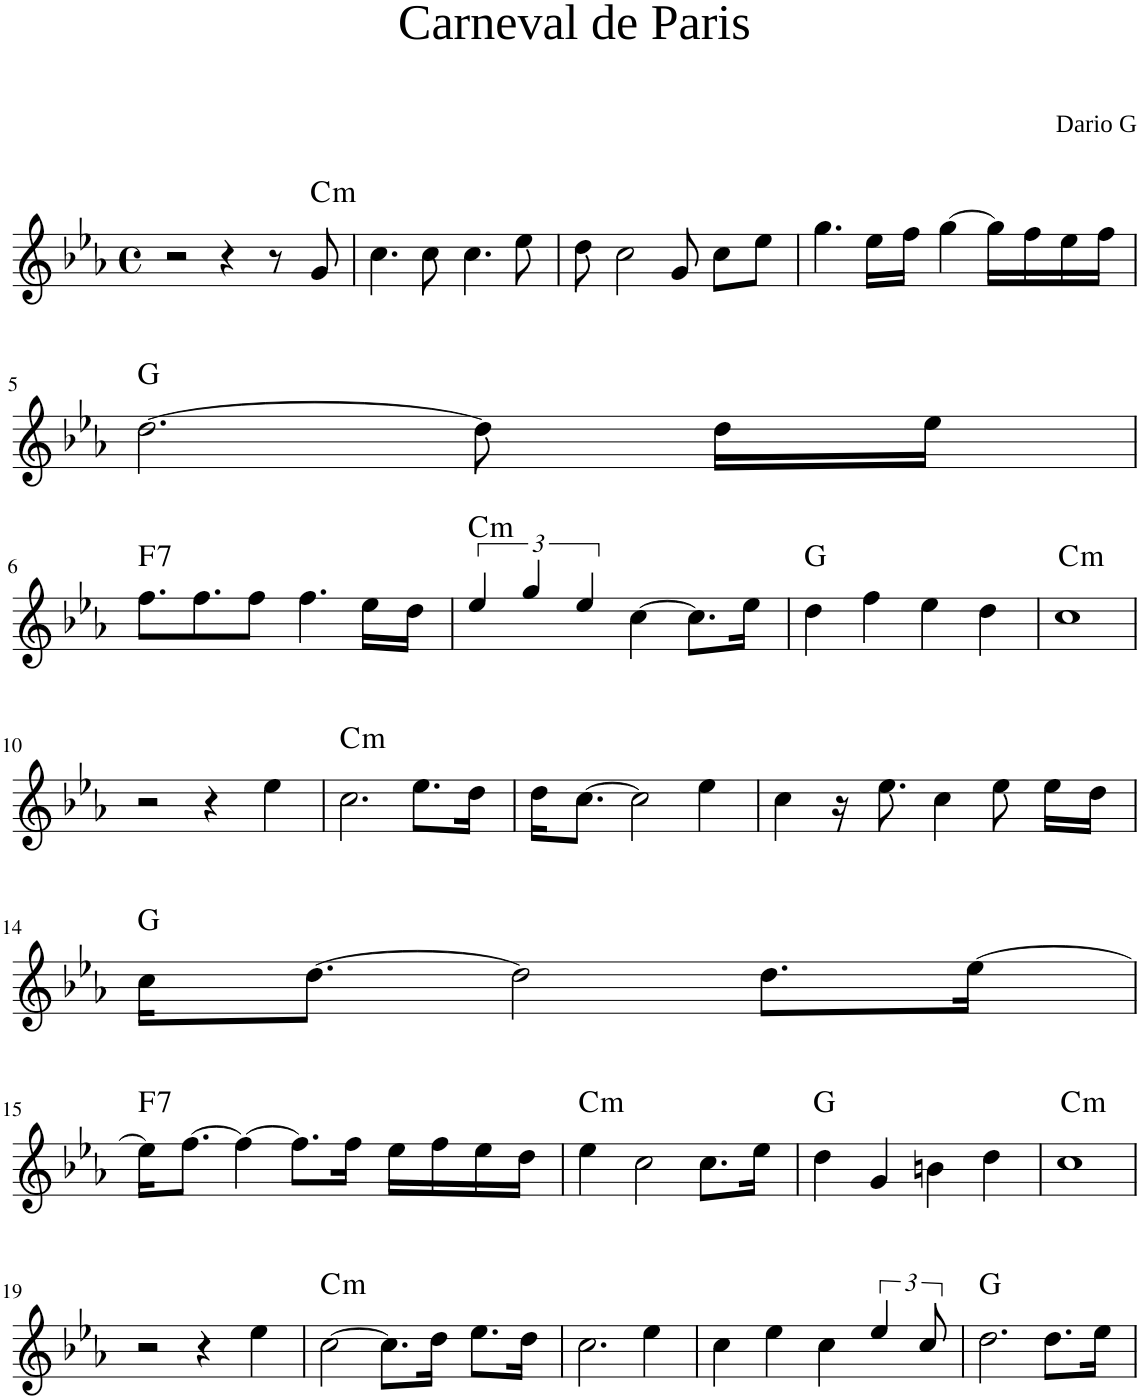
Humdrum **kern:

**kern	**harte
*part1	*part1
*staff1	*
*I"Piano	*
*I'Pno	*
*clefG2	*
*k[b-e-a-]	*
*M4/4	*
*met(c)	*
=1	=1
2r	.
4r	.
8r	.
!	!LO:H:kt=m
8g/	C:min
=2	=2
4.cc\	.
8cc\	.
4.cc\	.
8ee-\	.
=3	=3
8dd\	.
2cc\	.
8g/	.
8cc\L	.
8ee-\J	.
=4	=4
4.gg\	.
16ee-\LL	.
16ff\JJ	.
[4gg\	.
16gg\LL]	.
16ff\	.
16ee-\	.
16ff\JJ	.
!!LO:LB:g=z
=5	=5
[2.dd\	G:maj
8dd\]	.
16dd\LL	.
16ee-\JJ	.
!!LO:LB:g=z
=6	=6
!	!LO:H:kt=7
8.ff\L	F:7
8.ff\	.
8ff\J	.
4.ff\	.
16ee-\LL	.
16dd\JJ	.
=7	=7
!	!LO:H:kt=m
6ee-/	C:min
6gg/	.
6ee-/	.
[4cc\	.
8.cc\L]	.
16ee-\Jk	.
=8	=8
4dd\	G:maj
4ff\	.
4ee-\	.
4dd\	.
=9	=9
!	!LO:H:kt=m
1cc	C:min
!!LO:LB:g=z
=10	=10
2r	.
4r	.
4ee-\	.
=11	=11
!	!LO:H:kt=m
2.cc\	C:min
8.ee-\L	.
16dd\Jk	.
=12	=12
16dd\KL	.
[8.cc\J	.
2cc\]	.
4ee-\	.
=13	=13
4cc\	.
16r	.
8.ee-\	.
4cc\	.
8ee-\	.
16ee-\LL	.
16dd\JJ	.
!!LO:LB:g=z
=14	=14
16cc\KL	G:maj
[8.dd\J	.
2dd\]	.
8.dd\L	.
[16ee-\Jk	.
!!LO:LB:g=z
=15	=15
!	!LO:H:kt=7
16ee-\KL]	F:7
[8.ff\J	.
4ff\_	.
8.ff\L]	.
16ff\Jk	.
16ee-\LL	.
16ff\	.
16ee-\	.
16dd\JJ	.
=16	=16
!	!LO:H:kt=m
4ee-\	C:min
2cc\	.
8.cc\L	.
16ee-\Jk	.
=17	=17
4dd\	G:maj
4g/	.
4bn\	.
4dd\	.
=18	=18
!	!LO:H:kt=m
1cc	C:min
!!LO:LB:g=z
=19	=19
2r	.
4r	.
4ee-\	.
=20	=20
!	!LO:H:kt=m
[2cc\	C:min
8.cc\L]	.
16dd\Jk	.
8.ee-\L	.
16dd\Jk	.
=21	=21
2.cc\	.
4ee-\	.
=22	=22
4cc\	.
4ee-\	.
4cc\	.
6ee-/	.
12cc/	.
=23	=23
2.dd\	G:maj
8.dd\L	.
16ee-\Jk	.
=	=
*-	*-
